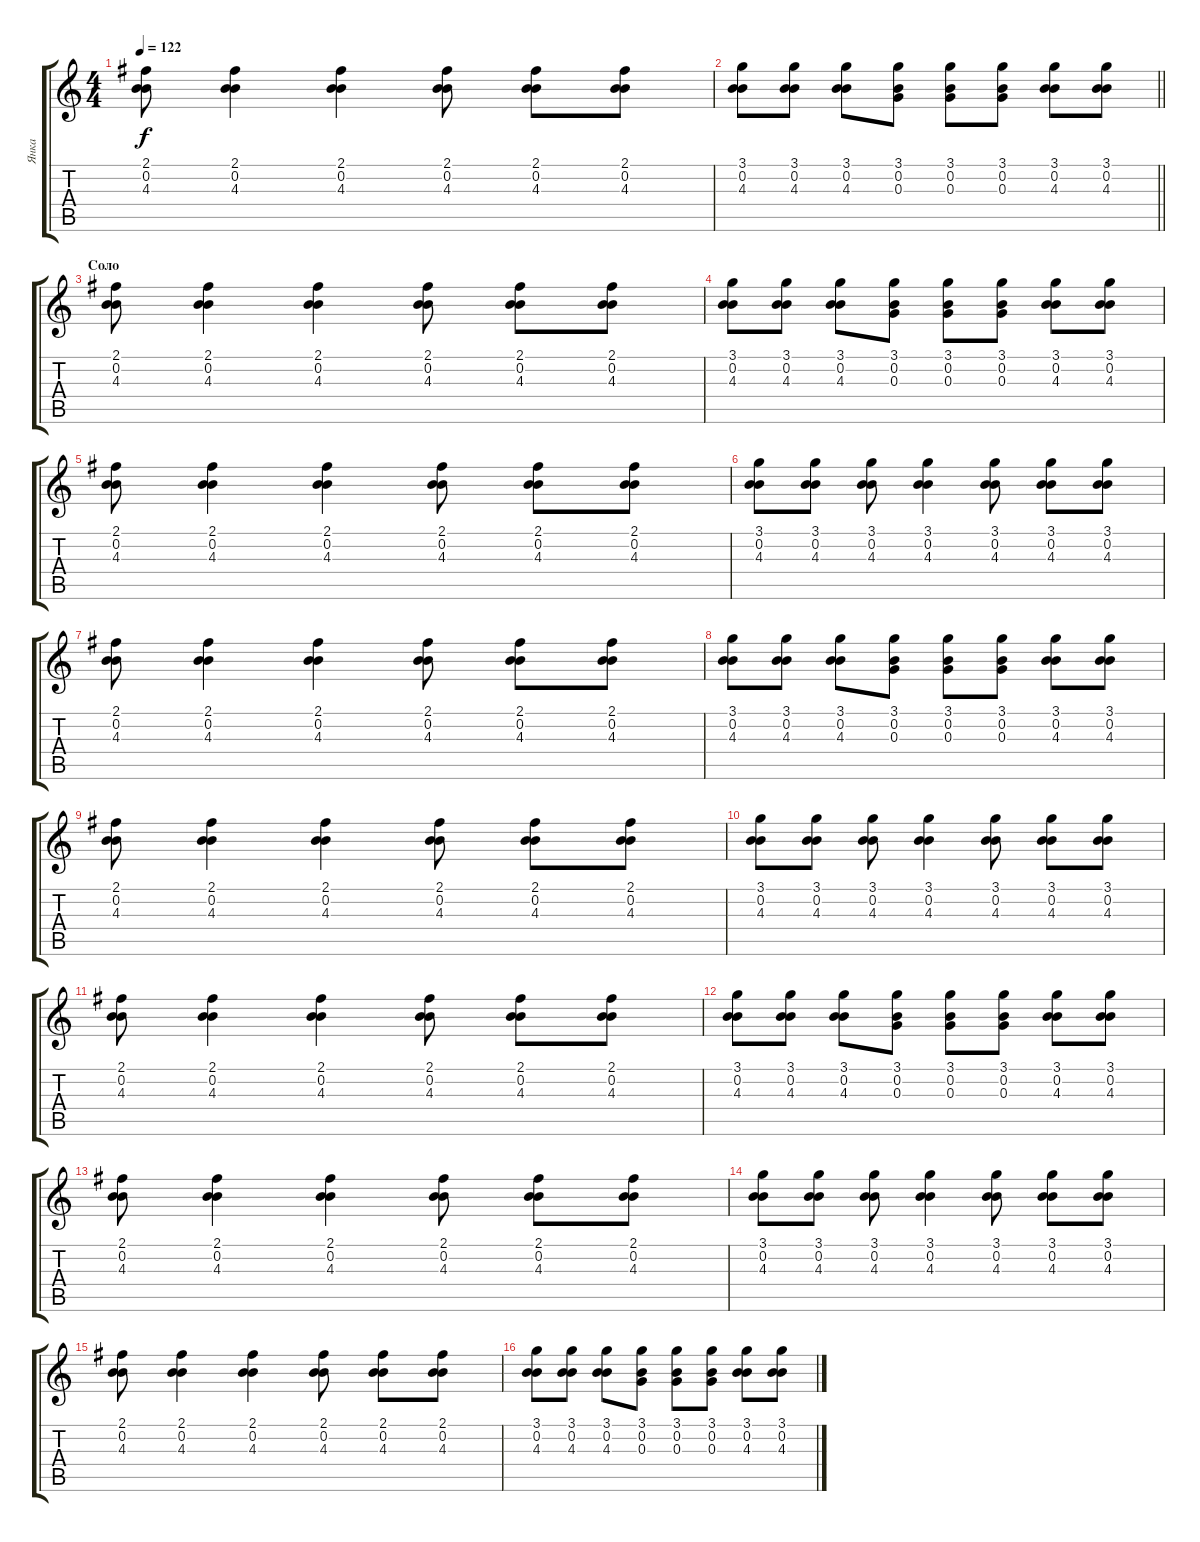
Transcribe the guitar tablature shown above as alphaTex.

\track ("Янка" "Янка") {instrument electricguitarclean}
\staff {score tabs}
\tuning (E4 B3 G3 D3 A2 E2) {hide}
\ts (4 4)
\tempo 122
\clef g2
\ks c
(2.1 0.2 4.3).8{dy f} (2.1 0.2 4.3).4 (2.1 0.2 4.3).4 (2.1 0.2 4.3).8 (2.1 0.2 4.3).8 (2.1 0.2 4.3).8 |
\barLineRight lightlight
(3.1 0.2 4.3).8 (3.1 0.2 4.3).8 (3.1 0.2 4.3).8 (3.1 0.2 0.3).8 (3.1 0.2 0.3).8 (3.1 0.2 0.3).8 (3.1 0.2 4.3).8 (3.1 0.2 4.3).8 |
\section ("" "Соло")
(2.1 0.2 4.3).8 (2.1 0.2 4.3).4 (2.1 0.2 4.3).4 (2.1 0.2 4.3).8 (2.1 0.2 4.3).8 (2.1 0.2 4.3).8 |
(3.1 0.2 4.3).8 (3.1 0.2 4.3).8 (3.1 0.2 4.3).8 (3.1 0.2 0.3).8 (3.1 0.2 0.3).8 (3.1 0.2 0.3).8 (3.1 0.2 4.3).8 (3.1 0.2 4.3).8 |
(2.1 0.2 4.3).8 (2.1 0.2 4.3).4 (2.1 0.2 4.3).4 (2.1 0.2 4.3).8 (2.1 0.2 4.3).8 (2.1 0.2 4.3).8 |
(3.1 0.2 4.3).8 (3.1 0.2 4.3).8 (3.1 0.2 4.3).8 (3.1 0.2 4.3).4 (3.1 0.2 4.3).8 (3.1 0.2 4.3).8 (3.1 0.2 4.3).8 |
(2.1 0.2 4.3).8 (2.1 0.2 4.3).4 (2.1 0.2 4.3).4 (2.1 0.2 4.3).8 (2.1 0.2 4.3).8 (2.1 0.2 4.3).8 |
(3.1 0.2 4.3).8 (3.1 0.2 4.3).8 (3.1 0.2 4.3).8 (3.1 0.2 0.3).8 (3.1 0.2 0.3).8 (3.1 0.2 0.3).8 (3.1 0.2 4.3).8 (3.1 0.2 4.3).8 |
(2.1 0.2 4.3).8 (2.1 0.2 4.3).4 (2.1 0.2 4.3).4 (2.1 0.2 4.3).8 (2.1 0.2 4.3).8 (2.1 0.2 4.3).8 |
(3.1 0.2 4.3).8 (3.1 0.2 4.3).8 (3.1 0.2 4.3).8 (3.1 0.2 4.3).4 (3.1 0.2 4.3).8 (3.1 0.2 4.3).8 (3.1 0.2 4.3).8 |
(2.1 0.2 4.3).8 (2.1 0.2 4.3).4 (2.1 0.2 4.3).4 (2.1 0.2 4.3).8 (2.1 0.2 4.3).8 (2.1 0.2 4.3).8 |
(3.1 0.2 4.3).8 (3.1 0.2 4.3).8 (3.1 0.2 4.3).8 (3.1 0.2 0.3).8 (3.1 0.2 0.3).8 (3.1 0.2 0.3).8 (3.1 0.2 4.3).8 (3.1 0.2 4.3).8 |
(2.1 0.2 4.3).8 (2.1 0.2 4.3).4 (2.1 0.2 4.3).4 (2.1 0.2 4.3).8 (2.1 0.2 4.3).8 (2.1 0.2 4.3).8 |
(3.1 0.2 4.3).8 (3.1 0.2 4.3).8 (3.1 0.2 4.3).8 (3.1 0.2 4.3).4 (3.1 0.2 4.3).8 (3.1 0.2 4.3).8 (3.1 0.2 4.3).8 |
(2.1 0.2 4.3).8 (2.1 0.2 4.3).4 (2.1 0.2 4.3).4 (2.1 0.2 4.3).8 (2.1 0.2 4.3).8 (2.1 0.2 4.3).8 |
(3.1 0.2 4.3).8 (3.1 0.2 4.3).8 (3.1 0.2 4.3).8 (3.1 0.2 0.3).8 (3.1 0.2 0.3).8 (3.1 0.2 0.3).8 (3.1 0.2 4.3).8 (3.1 0.2 4.3).8
